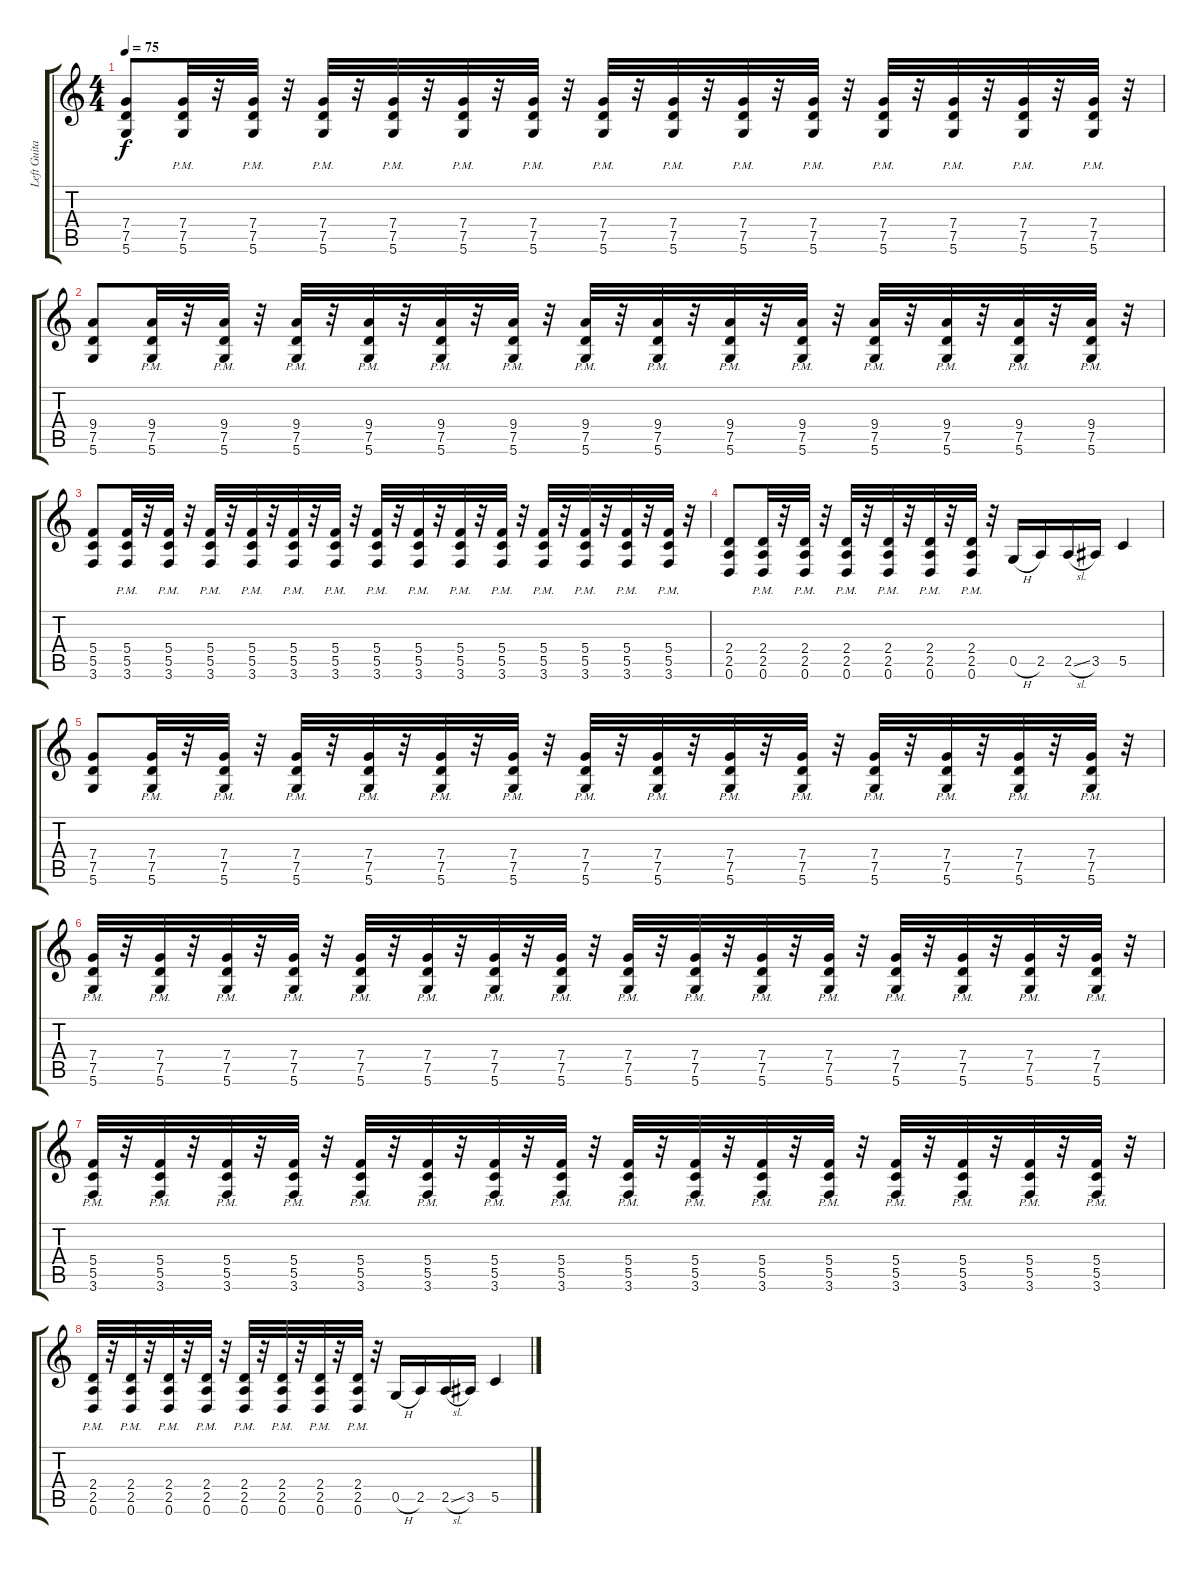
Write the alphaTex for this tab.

\track ("Left Guitar" "Left Guita") {instrument distortionguitar}
\staff {score tabs}
\tuning (D4 A3 F3 C3 G2 D2) {hide}
\ts (4 4)
\tempo 75
\clef g2
\ks c
(7.4 7.5 5.6).8{dy f} (7.4{pm} 7.5{pm} 5.6{pm}).32 r.32 (7.4{pm} 7.5{pm} 5.6{pm}).32 r.32 (7.4{pm} 7.5{pm} 5.6{pm}).32 r.32 (7.4{pm} 7.5{pm} 5.6{pm}).32 r.32 (7.4{pm} 7.5{pm} 5.6{pm}).32 r.32 (7.4{pm} 7.5{pm} 5.6{pm}).32 r.32 (7.4{pm} 7.5{pm} 5.6{pm}).32 r.32 (7.4{pm} 7.5{pm} 5.6{pm}).32 r.32 (7.4{pm} 7.5{pm} 5.6{pm}).32 r.32 (7.4{pm} 7.5{pm} 5.6{pm}).32 r.32 (7.4{pm} 7.5{pm} 5.6{pm}).32 r.32 (7.4{pm} 7.5{pm} 5.6{pm}).32 r.32 (7.4{pm} 7.5{pm} 5.6{pm}).32 r.32 (7.4{pm} 7.5{pm} 5.6{pm}).32 r.32 |
(9.4 7.5 5.6).8 (9.4{pm} 7.5{pm} 5.6{pm}).32 r.32 (9.4{pm} 7.5{pm} 5.6{pm}).32 r.32 (9.4{pm} 7.5{pm} 5.6{pm}).32 r.32 (9.4{pm} 7.5{pm} 5.6{pm}).32 r.32 (9.4{pm} 7.5{pm} 5.6{pm}).32 r.32 (9.4{pm} 7.5{pm} 5.6{pm}).32 r.32 (9.4{pm} 7.5{pm} 5.6{pm}).32 r.32 (9.4{pm} 7.5{pm} 5.6{pm}).32 r.32 (9.4{pm} 7.5{pm} 5.6{pm}).32 r.32 (9.4{pm} 7.5{pm} 5.6{pm}).32 r.32 (9.4{pm} 7.5{pm} 5.6{pm}).32 r.32 (9.4{pm} 7.5{pm} 5.6{pm}).32 r.32 (9.4{pm} 7.5{pm} 5.6{pm}).32 r.32 (9.4{pm} 7.5{pm} 5.6{pm}).32 r.32 |
(5.4 5.5 3.6).8 (5.4{pm} 5.5{pm} 3.6{pm}).32 r.32 (5.4{pm} 5.5{pm} 3.6{pm}).32 r.32 (5.4{pm} 5.5{pm} 3.6{pm}).32 r.32 (5.4{pm} 5.5{pm} 3.6{pm}).32 r.32 (5.4{pm} 5.5{pm} 3.6{pm}).32 r.32 (5.4{pm} 5.5{pm} 3.6{pm}).32 r.32 (5.4{pm} 5.5{pm} 3.6{pm}).32 r.32 (5.4{pm} 5.5{pm} 3.6{pm}).32 r.32 (5.4{pm} 5.5{pm} 3.6{pm}).32 r.32 (5.4{pm} 5.5{pm} 3.6{pm}).32 r.32 (5.4{pm} 5.5{pm} 3.6{pm}).32 r.32 (5.4{pm} 5.5{pm} 3.6{pm}).32 r.32 (5.4{pm} 5.5{pm} 3.6{pm}).32 r.32 (5.4{pm} 5.5{pm} 3.6{pm}).32 r.32 |
(2.4 2.5 0.6).8 (2.4{pm} 2.5{pm} 0.6{pm}).32 r.32 (2.4{pm} 2.5{pm} 0.6{pm}).32 r.32 (2.4{pm} 2.5{pm} 0.6{pm}).32 r.32 (2.4{pm} 2.5{pm} 0.6{pm}).32 r.32 (2.4{pm} 2.5{pm} 0.6{pm}).32 r.32 (2.4{pm} 2.5{pm} 0.6{pm}).32 r.32 0.5{h}.16 2.5.16 2.5{sl}.16 3.5.16 5.5.4 |
(7.4 7.5 5.6).8 (7.4{pm} 7.5{pm} 5.6{pm}).32 r.32 (7.4{pm} 7.5{pm} 5.6{pm}).32 r.32 (7.4{pm} 7.5{pm} 5.6{pm}).32 r.32 (7.4{pm} 7.5{pm} 5.6{pm}).32 r.32 (7.4{pm} 7.5{pm} 5.6{pm}).32 r.32 (7.4{pm} 7.5{pm} 5.6{pm}).32 r.32 (7.4{pm} 7.5{pm} 5.6{pm}).32 r.32 (7.4{pm} 7.5{pm} 5.6{pm}).32 r.32 (7.4{pm} 7.5{pm} 5.6{pm}).32 r.32 (7.4{pm} 7.5{pm} 5.6{pm}).32 r.32 (7.4{pm} 7.5{pm} 5.6{pm}).32 r.32 (7.4{pm} 7.5{pm} 5.6{pm}).32 r.32 (7.4{pm} 7.5{pm} 5.6{pm}).32 r.32 (7.4{pm} 7.5{pm} 5.6{pm}).32 r.32 |
(7.4{pm} 7.5{pm} 5.6{pm}).32 r.32 (7.4{pm} 7.5{pm} 5.6{pm}).32 r.32 (7.4{pm} 7.5{pm} 5.6{pm}).32 r.32 (7.4{pm} 7.5{pm} 5.6{pm}).32 r.32 (7.4{pm} 7.5{pm} 5.6{pm}).32 r.32 (7.4{pm} 7.5{pm} 5.6{pm}).32 r.32 (7.4{pm} 7.5{pm} 5.6{pm}).32 r.32 (7.4{pm} 7.5{pm} 5.6{pm}).32 r.32 (7.4{pm} 7.5{pm} 5.6{pm}).32 r.32 (7.4{pm} 7.5{pm} 5.6{pm}).32 r.32 (7.4{pm} 7.5{pm} 5.6{pm}).32 r.32 (7.4{pm} 7.5{pm} 5.6{pm}).32 r.32 (7.4{pm} 7.5{pm} 5.6{pm}).32 r.32 (7.4{pm} 7.5{pm} 5.6{pm}).32 r.32 (7.4{pm} 7.5{pm} 5.6{pm}).32 r.32 (7.4{pm} 7.5{pm} 5.6{pm}).32 r.32 |
(5.4{pm} 5.5{pm} 3.6{pm}).32 r.32 (5.4{pm} 5.5{pm} 3.6{pm}).32 r.32 (5.4{pm} 5.5{pm} 3.6{pm}).32 r.32 (5.4{pm} 5.5{pm} 3.6{pm}).32 r.32 (5.4{pm} 5.5{pm} 3.6{pm}).32 r.32 (5.4{pm} 5.5{pm} 3.6{pm}).32 r.32 (5.4{pm} 5.5{pm} 3.6{pm}).32 r.32 (5.4{pm} 5.5{pm} 3.6{pm}).32 r.32 (5.4{pm} 5.5{pm} 3.6{pm}).32 r.32 (5.4{pm} 5.5{pm} 3.6{pm}).32 r.32 (5.4{pm} 5.5{pm} 3.6{pm}).32 r.32 (5.4{pm} 5.5{pm} 3.6{pm}).32 r.32 (5.4{pm} 5.5{pm} 3.6{pm}).32 r.32 (5.4{pm} 5.5{pm} 3.6{pm}).32 r.32 (5.4{pm} 5.5{pm} 3.6{pm}).32 r.32 (5.4{pm} 5.5{pm} 3.6{pm}).32 r.32 |
(2.4{pm} 2.5{pm} 0.6{pm}).32 r.32 (2.4{pm} 2.5{pm} 0.6{pm}).32 r.32 (2.4{pm} 2.5{pm} 0.6{pm}).32 r.32 (2.4{pm} 2.5{pm} 0.6{pm}).32 r.32 (2.4{pm} 2.5{pm} 0.6{pm}).32 r.32 (2.4{pm} 2.5{pm} 0.6{pm}).32 r.32 (2.4{pm} 2.5{pm} 0.6{pm}).32 r.32 (2.4{pm} 2.5{pm} 0.6{pm}).32 r.32 0.5{h}.16 2.5.16 2.5{sl}.16 3.5.16 5.5.4
